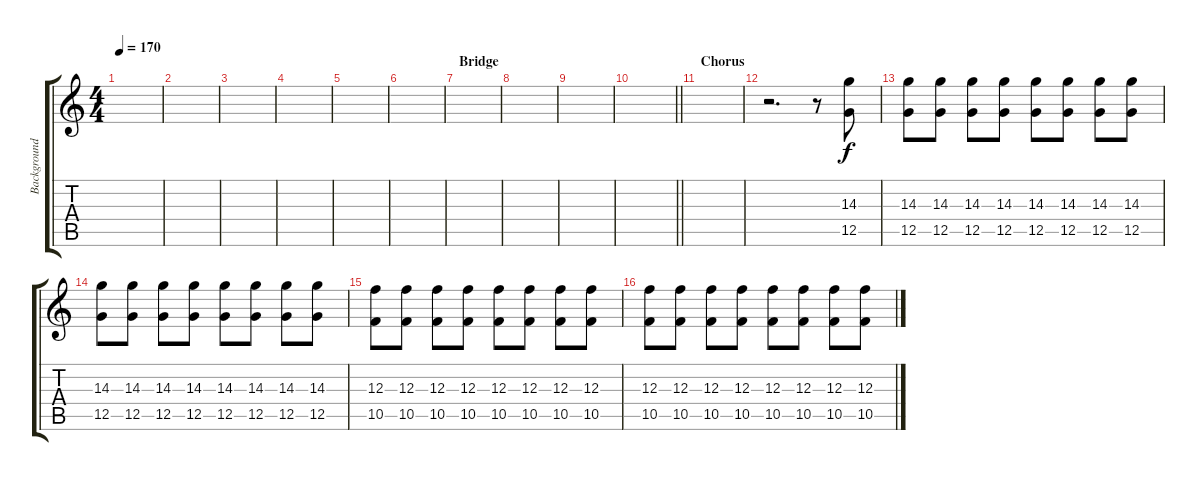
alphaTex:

\track ("Background Guitar (Dan Jacobs)" "Background") {instrument distortionguitar}
\staff {score tabs}
\tuning (D4 A3 F3 C3 G2 C2) {hide}
\ts (4 4)
\tempo 170
\clef g2
\ks c
|
|
|
|
|
|
\section ("" "Bridge")
|
|
|
\barLineRight lightlight
|
\section ("" "Chorus")
|
r.2{d} r.8 (14.3 12.5).8 |
(14.3 12.5).8 (14.3 12.5).8 (14.3 12.5).8 (14.3 12.5).8 (14.3 12.5).8 (14.3 12.5).8 (14.3 12.5).8 (14.3 12.5).8 |
(14.3 12.5).8 (14.3 12.5).8 (14.3 12.5).8 (14.3 12.5).8 (14.3 12.5).8 (14.3 12.5).8 (14.3 12.5).8 (14.3 12.5).8 |
(12.3 10.5).8 (12.3 10.5).8 (12.3 10.5).8 (12.3 10.5).8 (12.3 10.5).8 (12.3 10.5).8 (12.3 10.5).8 (12.3 10.5).8 |
(12.3 10.5).8 (12.3 10.5).8 (12.3 10.5).8 (12.3 10.5).8 (12.3 10.5).8 (12.3 10.5).8 (12.3 10.5).8 (12.3 10.5).8
